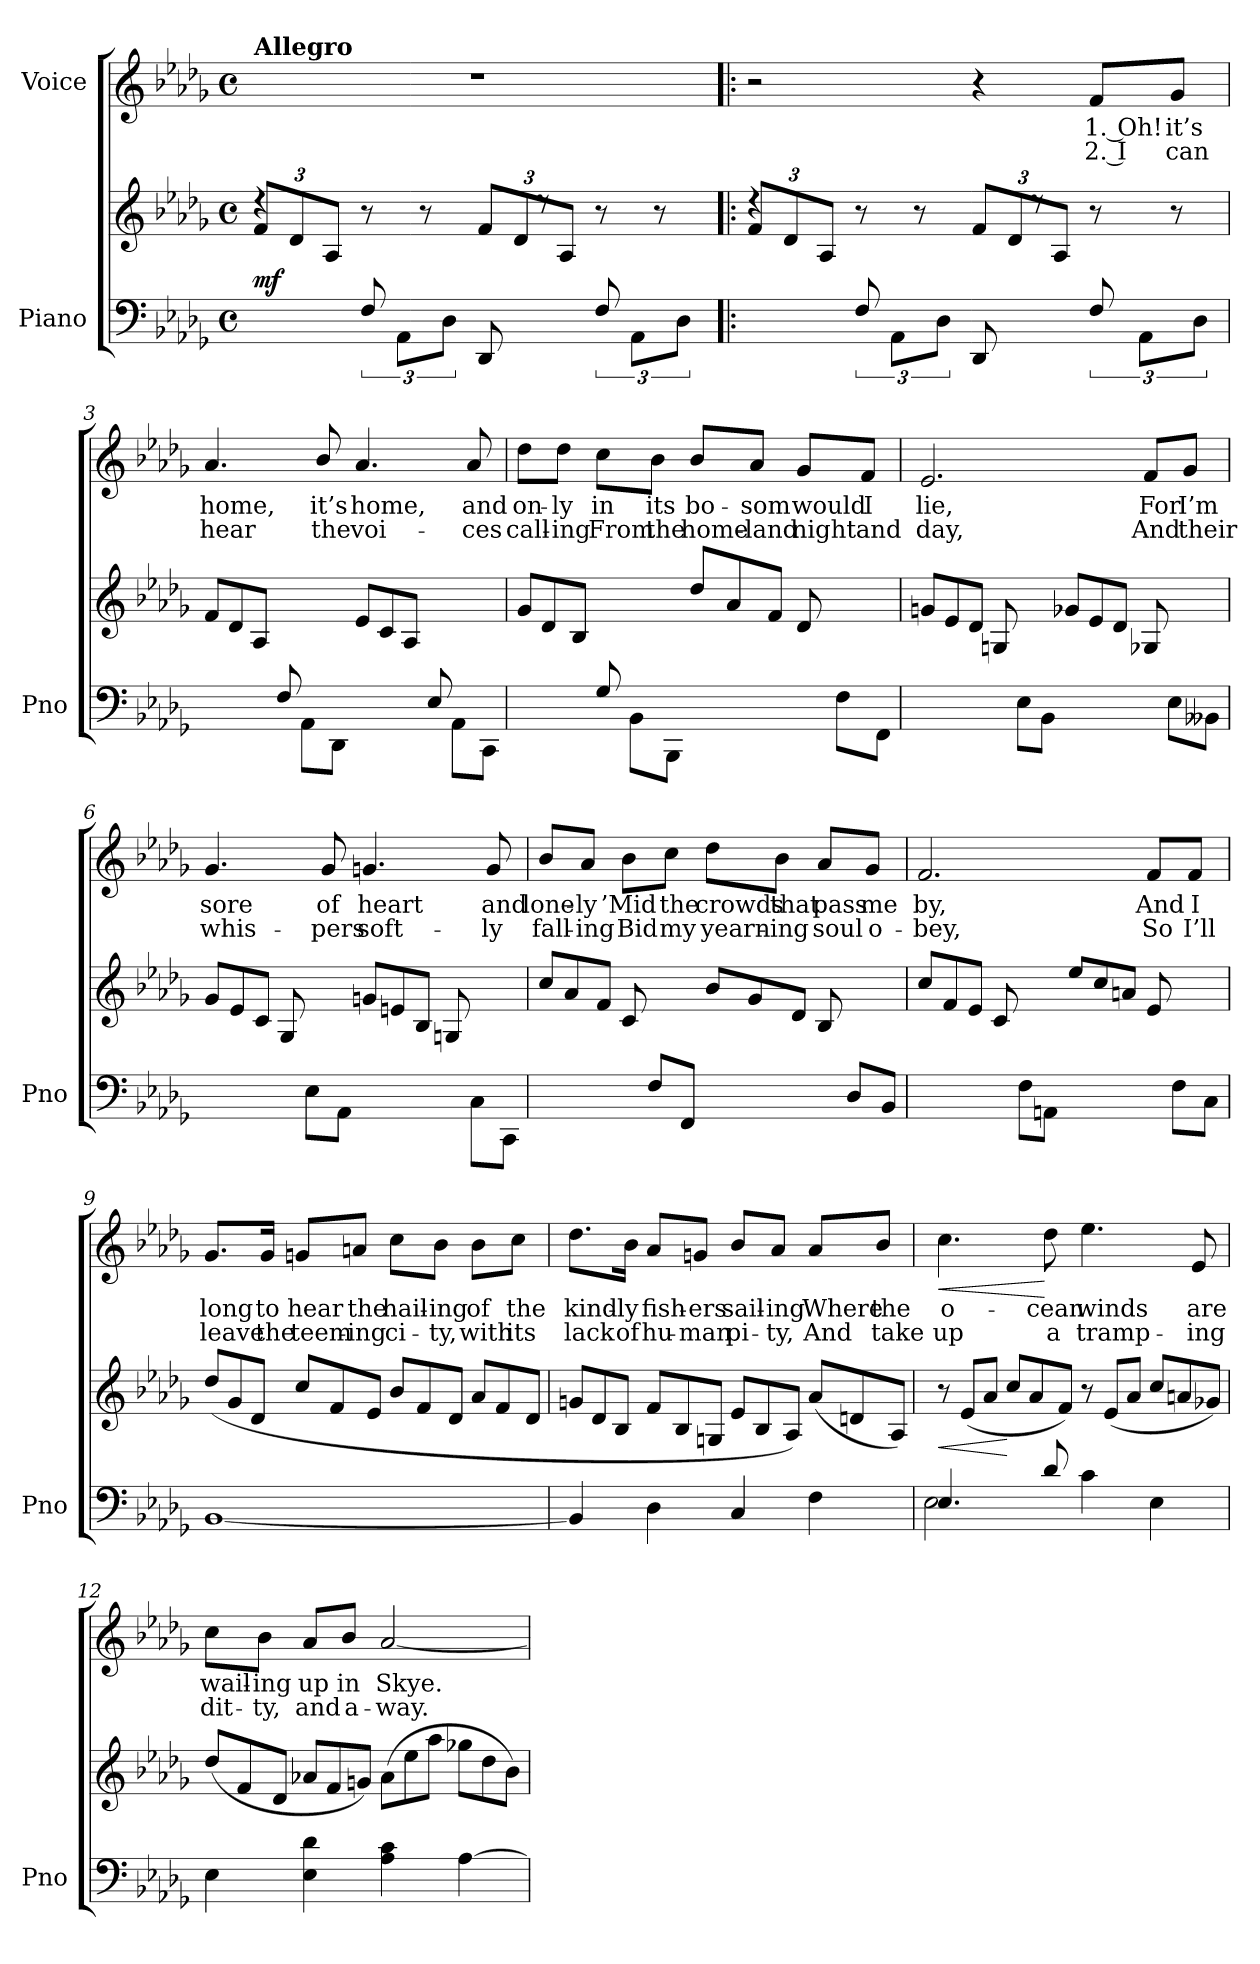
**kern	**kern	**dynam	**kern	**text	**text	**dynam
*part2	*part2	*part2	*part1	*part1	*part1	*part1
*staff3	*staff2	*staff2/3	*staff1	*staff1	*staff1	*staff1
*I"Piano	*	*	*I"Voice	*	*	*
*I'Pno	*	*	*	*	*	*
*clefF4	*clefG2	*	*clefG2	*	*	*
*k[b-e-a-d-g-]	*k[b-e-a-d-g-]	*	*k[b-e-a-d-g-]	*	*	*
*M4/4	*M4/4	*	*M4/4	*	*	*
*met(c)	*met(c)	*	*met(c)	*	*	*
=1	=1	=1	=1	=1	=1	=1
*^	*^	*	*	*	*	*
*	*	*	*Xbrackettup	*	*	*	*	*
!	!	!	!	!	!LO:TX:a:B:t=Allegro	!	!	!
!	!	!	!	!LO:DY:a=2	!	!	!	!
2ryy	4ryy	4r	(<12f/L	mf	1r	.	.	.
.	.	.	12d-/	.	.	.	.	.
.	.	.	12A-/J	.	.	.	.	.
.	12F/	8r	4ryy	.	.	.	.	.
.	12AA-\L	.	.	.	.	.	.	.
.	.	8r	.	.	.	.	.	.
.	12D-\J)	.	.	.	.	.	.	.
8DD-/	4ryy	8ryy	(<12f/L	.	.	.	.	.
.	.	.	12d-/	.	.	.	.	.
4.ryy	.	8r	.	.	.	.	.	.
.	.	.	12A-/J	.	.	.	.	.
.	12F/	8r	4ryy	.	.	.	.	.
.	12AA-\L	.	.	.	.	.	.	.
.	.	8r	.	.	.	.	.	.
.	12D-\J)	.	.	.	.	.	.	.
=2!|:	=2!|:	=2!|:	=2!|:	=2!|:	=2!|:	=2!|:	=2!|:	=2!|:
2ryy	4ryy	4r	(<12f/L	.	2r	.	.	.
.	.	.	12d-/	.	.	.	.	.
.	.	.	12A-/J	.	.	.	.	.
.	12F/	8r	4ryy	.	.	.	.	.
.	12AA-\L	.	.	.	.	.	.	.
.	.	8r	.	.	.	.	.	.
.	12D-\J)	.	.	.	.	.	.	.
8DD-/	4ryy	8ryy	(<12f/L	.	4r	.	.	.
.	.	.	12d-/	.	.	.	.	.
4.ryy	.	8r	.	.	.	.	.	.
.	.	.	12A-/J	.	.	.	.	.
.	12F/	8r	4ryy	.	8f/L	1. Oh!	2. I	.
.	12AA-\L	.	.	.	.	.	.	.
.	.	8r	.	.	8g-/J	it’s	can	.
.	12D-\J)	.	.	.	.	.	.	.
*v	*v	*	*	*	*	*	*	*
=3	=3	=3	=3	=3	=3	=3	=3
*	*	*Xtuplet	*	*	*	*	*
4ryy	1ryy	(<12f/L	.	4.a-/	home,	hear	.
.	.	12d-/	.	.	.	.	.
.	.	12A-/J	.	.	.	.	.
*Xtuplet	*	*	*	*	*	*	*
12F/	.	4ryy	.	.	.	.	.
12AA-\L	.	.	.	.	.	.	.
.	.	.	.	8b-/	it’s	the	.
12DD-\J)	.	.	.	.	.	.	.
4ryy	.	(<12e-/L	.	4.a-/	home,	voi-	.
.	.	12c/	.	.	.	.	.
.	.	12A-/J	.	.	.	.	.
12E-/	.	4ryy	.	.	.	.	.
12AA-\L	.	.	.	.	.	.	.
.	.	.	.	8a-/	and	-ces	.
12CC\J)	.	.	.	.	.	.	.
=4	=4	=4	=4	=4	=4	=4	=4
4ryy	1ryy	(<12g-/L	.	8dd-\L	on-	call-	.
.	.	12d-/	.	.	.	.	.
.	.	.	.	8dd-\J	-ly	-ing	.
.	.	12B-/J	.	.	.	.	.
12G-/	.	4ryy	.	8cc\L	in	From	.
12BB-\L	.	.	.	.	.	.	.
.	.	.	.	8b-\J	its	the	.
12BBB-\J)	.	.	.	.	.	.	.
3ryy	.	(<12dd-/L	.	8b-/L	bo-	home-	.
.	.	12a-/	.	.	.	.	.
.	.	.	.	8a-/J	-som	-land	.
.	.	12f/J	.	.	.	.	.
.	.	12d-/	.	8g-/L	would	night	.
12F\L	.	6ryy	.	.	.	.	.
.	.	.	.	8f/J	I	and	.
12FF\J)	.	.	.	.	.	.	.
=5	=5	=5	=5	=5	=5	=5	=5
3ryy	1ryy	(<12gn/L	.	2.e-/	lie,	day,	.
.	.	12e-/	.	.	.	.	.
.	.	12d-/J	.	.	.	.	.
.	.	12Gn/	.	.	.	.	.
12E-\L	.	6ryy	.	.	.	.	.
12BB-\J)	.	.	.	.	.	.	.
3ryy	.	(<12g-X/L	.	.	.	.	.
.	.	12e-/	.	.	.	.	.
.	.	12d-/J	.	.	.	.	.
.	.	12G-X/	.	8f/L	For	And	.
12E-\L	.	6ryy	.	.	.	.	.
.	.	.	.	8g-/J	I’m	their	.
12BB--X\J)	.	.	.	.	.	.	.
=6	=6	=6	=6	=6	=6	=6	=6
3ryy	1ryy	(<12g-/L	.	4.g-/	sore	whis-	.
.	.	12e-/	.	.	.	.	.
.	.	12c/J	.	.	.	.	.
.	.	12G-/	.	.	.	.	.
12E-\L	.	6ryy	.	.	.	.	.
.	.	.	.	8g-/	of	-pers	.
12AA-\J)	.	.	.	.	.	.	.
3ryy	.	(<12gn/L	.	4.gn/	heart	soft-	.
.	.	12en/	.	.	.	.	.
.	.	12B-/J	.	.	.	.	.
.	.	12Gn/	.	.	.	.	.
12C\L	.	6ryy	.	.	.	.	.
.	.	.	.	8g/	and	-ly	.
12CC\J)	.	.	.	.	.	.	.
=7	=7	=7	=7	=7	=7	=7	=7
3ryy	1ryy	(<12cc/L	.	8b-/L	lone-	fall-	.
.	.	12a-/	.	.	.	.	.
.	.	.	.	8a-/J	-ly	-ing	.
.	.	12f/J	.	.	.	.	.
.	.	12c/	.	8b-\L	’Mid	Bid	.
12F/L	.	6ryy	.	.	.	.	.
.	.	.	.	8cc\J	the	my	.
12FF/J)	.	.	.	.	.	.	.
3ryy	.	(<12b-/L	.	8dd-\L	crowds	yearn-	.
.	.	12g-/	.	.	.	.	.
.	.	.	.	8b-\J	that	-ing	.
.	.	12d-/J	.	.	.	.	.
.	.	12B-/	.	8a-/L	pass	soul	.
12D-/L	.	6ryy	.	.	.	.	.
.	.	.	.	8g-/J	me	o-	.
12BB-/J)	.	.	.	.	.	.	.
=8	=8	=8	=8	=8	=8	=8	=8
3ryy	1ryy	(<12cc/L	.	2.f/	by,	-bey,	.
.	.	12f/	.	.	.	.	.
.	.	12e-/J	.	.	.	.	.
.	.	12c/	.	.	.	.	.
12F\L	.	6ryy	.	.	.	.	.
12AAn\J)	.	.	.	.	.	.	.
3ryy	.	(<12ee-/L	.	.	.	.	.
.	.	12cc/	.	.	.	.	.
.	.	12an/J	.	.	.	.	.
.	.	12e-/	.	8f/L	And	So	.
12F\L	.	6ryy	.	.	.	.	.
.	.	.	.	8f/J	I	I’ll	.
12C\J)	.	.	.	.	.	.	.
*	*v	*v	*	*	*	*	*
=9	=9	=9	=9	=9	=9	=9
[1BB-	(<12dd-/L	.	8.g-/L	long	leave	.
.	12g-/	.	.	.	.	.
.	12d-/J	.	.	.	.	.
.	.	.	16g-/Jk	to	the	.
.	12cc/L	.	8gn/L	hear	teem-	.
.	12f/	.	.	.	.	.
.	.	.	8an/J	the	-ing	.
.	12e-/J	.	.	.	.	.
.	12b-/L	.	8cc\L	hail-	ci-	.
.	12f/	.	.	.	.	.
.	.	.	8b-\J	-ing	-ty,	.
.	12d-/J	.	.	.	.	.
.	12a-/L	.	8b-\L	of	with	.
.	12f/	.	.	.	.	.
.	.	.	8cc\J	the	its	.
.	12d-/J	.	.	.	.	.
=10	=10	=10	=10	=10	=10	=10
4BB-/]	12gn/L	.	8.dd-\L	kind-	lack	.
.	12d-/	.	.	.	.	.
.	12B-/J	.	.	.	.	.
.	.	.	16b-\Jk	-ly	of	.
4D-\	12f/L	.	8a-/L	fish-	hu-	.
.	12B-/	.	.	.	.	.
.	.	.	8gn/J	-ers	-man	.
.	12Gn/J	.	.	.	.	.
4C/	12e-/L	.	8b-/L	sail-	pi-	.
.	12B-/	.	.	.	.	.
.	.	.	8a-/J	-ing	-ty,	.
.	12A-/J)	.	.	.	.	.
4F\	(12a-/L	.	8a-/L	Where	And	.
.	12dn/	.	.	.	.	.
.	.	.	8b-/J	the	take	.
.	12A-/J)	.	.	.	.	.
=11	=11	=11	=11	=11	=11	=11
*^	*	*	*	*	*	*
!	!	!	!LO:HP:b	!	!	!	!LO:HP:b
4.E-/	2E-\	12r	<	4.cc\	o-	up	<
.	.	(12e-/L	.	.	.	.	.
.	.	12a-/J	.	.	.	.	.
.	.	12cc/L	[	.	.	.	.
.	.	12a-/	.	.	.	.	.
8d-/	.	.	.	8dd-\	-cean	a	[
.	.	12f/J)	.	.	.	.	.
4c\	2ryy	12r	.	4.ee-\	winds	tramp-	.
.	.	(12e-/L	.	.	.	.	.
.	.	12a-/J	.	.	.	.	.
4E-\	.	12cc/L	.	.	.	.	.
.	.	12an/	.	.	.	.	.
.	.	.	.	8e-/	are	-ing	.
.	.	12g-X/J)	.	.	.	.	.
*v	*v	*	*	*	*	*	*
=12	=12	=12	=12	=12	=12	=12
4E-\	(12dd-/L	.	8cc\L	wail-	dit-	.
.	12f/	.	.	.	.	.
.	.	.	8b-\J	-ing	-ty,	.
.	12d-/J	.	.	.	.	.
4E-\ 4d-\	12a-X/L	.	8a-/L	up	and	.
.	12f/	.	.	.	.	.
.	.	.	8b-/J	in	a-	.
.	12gn/J)	.	.	.	.	.
4A-\ 4c\	(12a-\L	.	[2a-/	Skye.	-way.	.
.	12ee-\	.	.	.	.	.
.	12aa-\J	.	.	.	.	.
[4A-\	12gg-X\L	.	.	.	.	.
.	12dd-\	.	.	.	.	.
.	12b-\J)	.	.	.	.	.
=	=	=	=	=	=	=
*-	*-	*-	*-	*-	*-	*-
